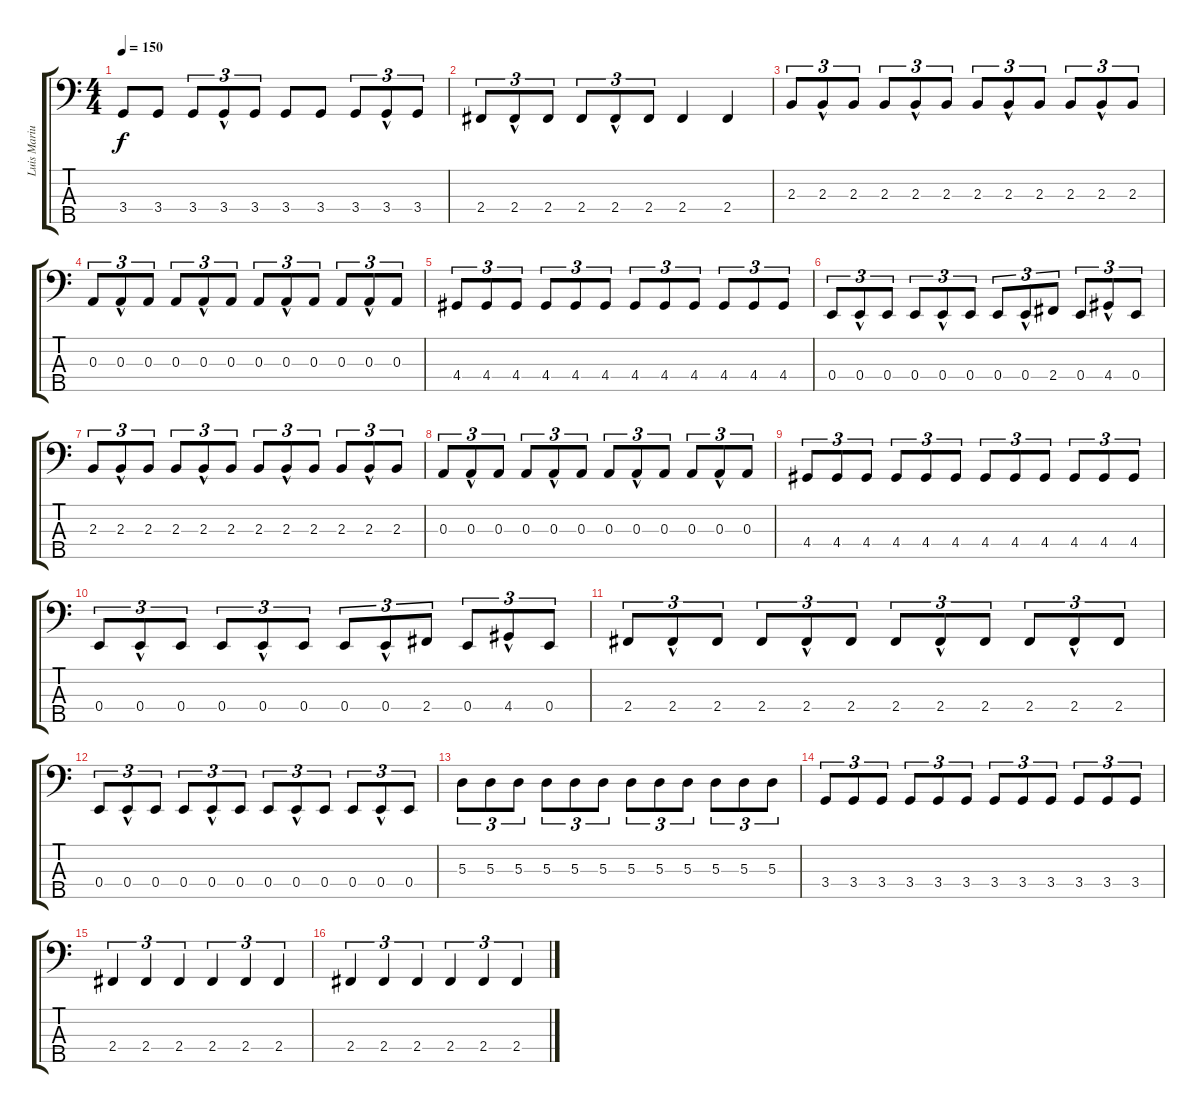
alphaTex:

\track ("Luis Mariuti" "Luis Mariu") {instrument electricbasspick}
\staff {score tabs}
\tuning (G2 D2 A1 E1 B0) {hide}
\ts (4 4)
\tempo 150
\clef f4
\ks c
3.4.8{dy f} 3.4.8 3.4.8{tu (3 2)} 3.4{hac}.8{tu (3 2)} 3.4.8{tu (3 2)} 3.4.8 3.4.8 3.4.8{tu (3 2)} 3.4{hac}.8{tu (3 2)} 3.4.8{tu (3 2)} |
2.4.8{tu (3 2)} 2.4{hac}.8{tu (3 2)} 2.4.8{tu (3 2)} 2.4.8{tu (3 2)} 2.4{hac}.8{tu (3 2)} 2.4.8{tu (3 2)} 2.4.4 2.4.4 |
2.3.8{tu (3 2)} 2.3{hac}.8{tu (3 2)} 2.3.8{tu (3 2)} 2.3.8{tu (3 2)} 2.3{hac}.8{tu (3 2)} 2.3.8{tu (3 2)} 2.3.8{tu (3 2)} 2.3{hac}.8{tu (3 2)} 2.3.8{tu (3 2)} 2.3.8{tu (3 2)} 2.3{hac}.8{tu (3 2)} 2.3.8{tu (3 2)} |
0.3.8{tu (3 2)} 0.3{hac}.8{tu (3 2)} 0.3.8{tu (3 2)} 0.3.8{tu (3 2)} 0.3{hac}.8{tu (3 2)} 0.3.8{tu (3 2)} 0.3.8{tu (3 2)} 0.3{hac}.8{tu (3 2)} 0.3.8{tu (3 2)} 0.3.8{tu (3 2)} 0.3{hac}.8{tu (3 2)} 0.3.8{tu (3 2)} |
4.4.8{tu (3 2)} 4.4.8{tu (3 2)} 4.4.8{tu (3 2)} 4.4.8{tu (3 2)} 4.4.8{tu (3 2)} 4.4.8{tu (3 2)} 4.4.8{tu (3 2)} 4.4.8{tu (3 2)} 4.4.8{tu (3 2)} 4.4.8{tu (3 2)} 4.4.8{tu (3 2)} 4.4.8{tu (3 2)} |
0.4.8{tu (3 2)} 0.4{hac}.8{tu (3 2)} 0.4.8{tu (3 2)} 0.4.8{tu (3 2)} 0.4{hac}.8{tu (3 2)} 0.4.8{tu (3 2)} 0.4.8{tu (3 2)} 0.4{hac}.8{tu (3 2)} 2.4.8{tu (3 2)} 0.4.8{tu (3 2)} 4.4{hac}.8{tu (3 2)} 0.4.8{tu (3 2)} |
2.3.8{tu (3 2)} 2.3{hac}.8{tu (3 2)} 2.3.8{tu (3 2)} 2.3.8{tu (3 2)} 2.3{hac}.8{tu (3 2)} 2.3.8{tu (3 2)} 2.3.8{tu (3 2)} 2.3{hac}.8{tu (3 2)} 2.3.8{tu (3 2)} 2.3.8{tu (3 2)} 2.3{hac}.8{tu (3 2)} 2.3.8{tu (3 2)} |
0.3.8{tu (3 2)} 0.3{hac}.8{tu (3 2)} 0.3.8{tu (3 2)} 0.3.8{tu (3 2)} 0.3{hac}.8{tu (3 2)} 0.3.8{tu (3 2)} 0.3.8{tu (3 2)} 0.3{hac}.8{tu (3 2)} 0.3.8{tu (3 2)} 0.3.8{tu (3 2)} 0.3{hac}.8{tu (3 2)} 0.3.8{tu (3 2)} |
4.4.8{tu (3 2)} 4.4.8{tu (3 2)} 4.4.8{tu (3 2)} 4.4.8{tu (3 2)} 4.4.8{tu (3 2)} 4.4.8{tu (3 2)} 4.4.8{tu (3 2)} 4.4.8{tu (3 2)} 4.4.8{tu (3 2)} 4.4.8{tu (3 2)} 4.4.8{tu (3 2)} 4.4.8{tu (3 2)} |
0.4.8{tu (3 2)} 0.4{hac}.8{tu (3 2)} 0.4.8{tu (3 2)} 0.4.8{tu (3 2)} 0.4{hac}.8{tu (3 2)} 0.4.8{tu (3 2)} 0.4.8{tu (3 2)} 0.4{hac}.8{tu (3 2)} 2.4.8{tu (3 2)} 0.4.8{tu (3 2)} 4.4{hac}.8{tu (3 2)} 0.4.8{tu (3 2)} |
2.4.8{tu (3 2)} 2.4{hac}.8{tu (3 2)} 2.4.8{tu (3 2)} 2.4.8{tu (3 2)} 2.4{hac}.8{tu (3 2)} 2.4.8{tu (3 2)} 2.4.8{tu (3 2)} 2.4{hac}.8{tu (3 2)} 2.4.8{tu (3 2)} 2.4.8{tu (3 2)} 2.4{hac}.8{tu (3 2)} 2.4.8{tu (3 2)} |
0.4.8{tu (3 2)} 0.4{hac}.8{tu (3 2)} 0.4.8{tu (3 2)} 0.4.8{tu (3 2)} 0.4{hac}.8{tu (3 2)} 0.4.8{tu (3 2)} 0.4.8{tu (3 2)} 0.4{hac}.8{tu (3 2)} 0.4.8{tu (3 2)} 0.4.8{tu (3 2)} 0.4{hac}.8{tu (3 2)} 0.4.8{tu (3 2)} |
5.3.8{tu (3 2)} 5.3.8{tu (3 2)} 5.3.8{tu (3 2)} 5.3.8{tu (3 2)} 5.3.8{tu (3 2)} 5.3.8{tu (3 2)} 5.3.8{tu (3 2)} 5.3.8{tu (3 2)} 5.3.8{tu (3 2)} 5.3.8{tu (3 2)} 5.3.8{tu (3 2)} 5.3.8{tu (3 2)} |
3.4.8{tu (3 2)} 3.4.8{tu (3 2)} 3.4.8{tu (3 2)} 3.4.8{tu (3 2)} 3.4.8{tu (3 2)} 3.4.8{tu (3 2)} 3.4.8{tu (3 2)} 3.4.8{tu (3 2)} 3.4.8{tu (3 2)} 3.4.8{tu (3 2)} 3.4.8{tu (3 2)} 3.4.8{tu (3 2)} |
2.4.4{tu (3 2)} 2.4.4{tu (3 2)} 2.4.4{tu (3 2)} 2.4.4{tu (3 2)} 2.4.4{tu (3 2)} 2.4.4{tu (3 2)} |
2.4.4{tu (3 2)} 2.4.4{tu (3 2)} 2.4.4{tu (3 2)} 2.4.4{tu (3 2)} 2.4.4{tu (3 2)} 2.4.4{tu (3 2)}
